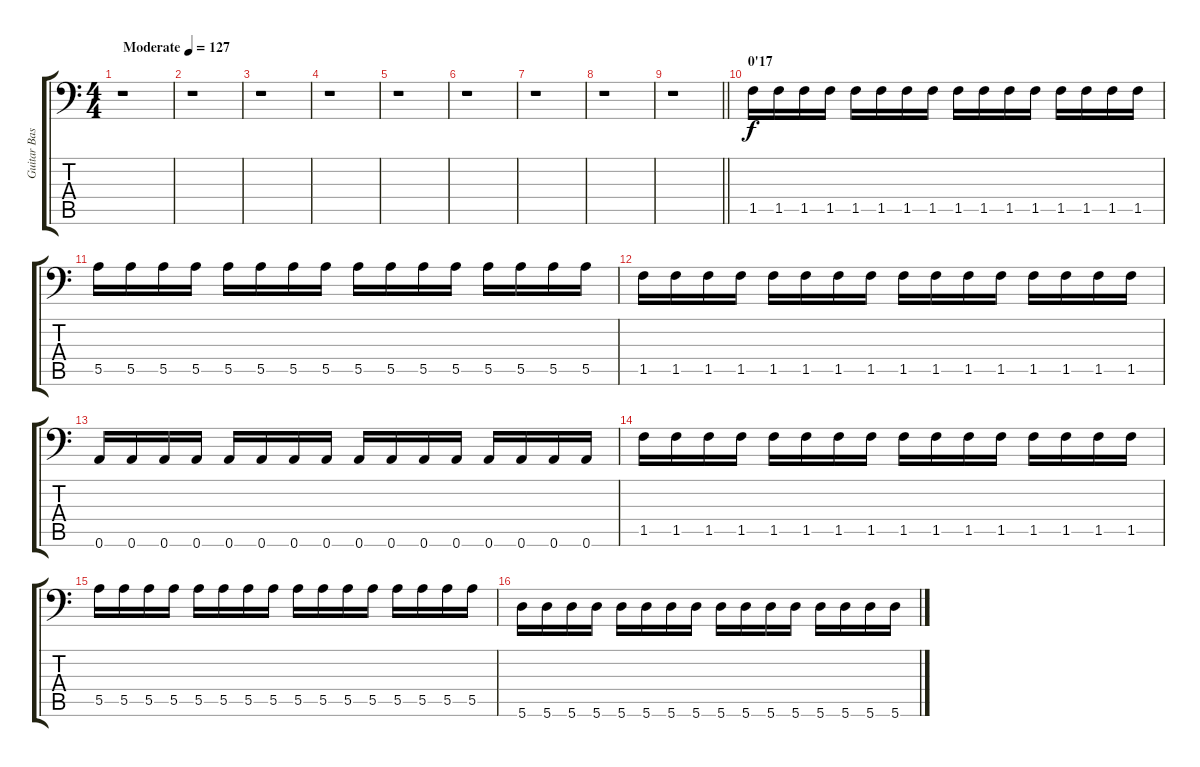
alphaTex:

\track ("Guitar Bass" "Guitar Bas") {instrument electricbassfinger}
\staff {score tabs}
\tuning (B3 Gb3 D3 A2 E2 A1) {hide}
\ts (4 4)
\tempo (127 "Moderate")
\clef f4
\ks c
r.1{dy f instrument electricbassfinger} |
r.1 |
r.1 |
r.1 |
r.1 |
r.1 |
r.1 |
r.1 |
\barLineRight lightlight
r.1 |
\section ("" "0'17")
1.5.16 1.5.16 1.5.16 1.5.16 1.5.16 1.5.16 1.5.16 1.5.16 1.5.16 1.5.16 1.5.16 1.5.16 1.5.16 1.5.16 1.5.16 1.5.16 |
5.5.16 5.5.16 5.5.16 5.5.16 5.5.16 5.5.16 5.5.16 5.5.16 5.5.16 5.5.16 5.5.16 5.5.16 5.5.16 5.5.16 5.5.16 5.5.16 |
1.5.16 1.5.16 1.5.16 1.5.16 1.5.16 1.5.16 1.5.16 1.5.16 1.5.16 1.5.16 1.5.16 1.5.16 1.5.16 1.5.16 1.5.16 1.5.16 |
0.6.16 0.6.16 0.6.16 0.6.16 0.6.16 0.6.16 0.6.16 0.6.16 0.6.16 0.6.16 0.6.16 0.6.16 0.6.16 0.6.16 0.6.16 0.6.16 |
1.5.16 1.5.16 1.5.16 1.5.16 1.5.16 1.5.16 1.5.16 1.5.16 1.5.16 1.5.16 1.5.16 1.5.16 1.5.16 1.5.16 1.5.16 1.5.16 |
5.5.16 5.5.16 5.5.16 5.5.16 5.5.16 5.5.16 5.5.16 5.5.16 5.5.16 5.5.16 5.5.16 5.5.16 5.5.16 5.5.16 5.5.16 5.5.16 |
5.6.16 5.6.16 5.6.16 5.6.16 5.6.16 5.6.16 5.6.16 5.6.16 5.6.16 5.6.16 5.6.16 5.6.16 5.6.16 5.6.16 5.6.16 5.6.16
